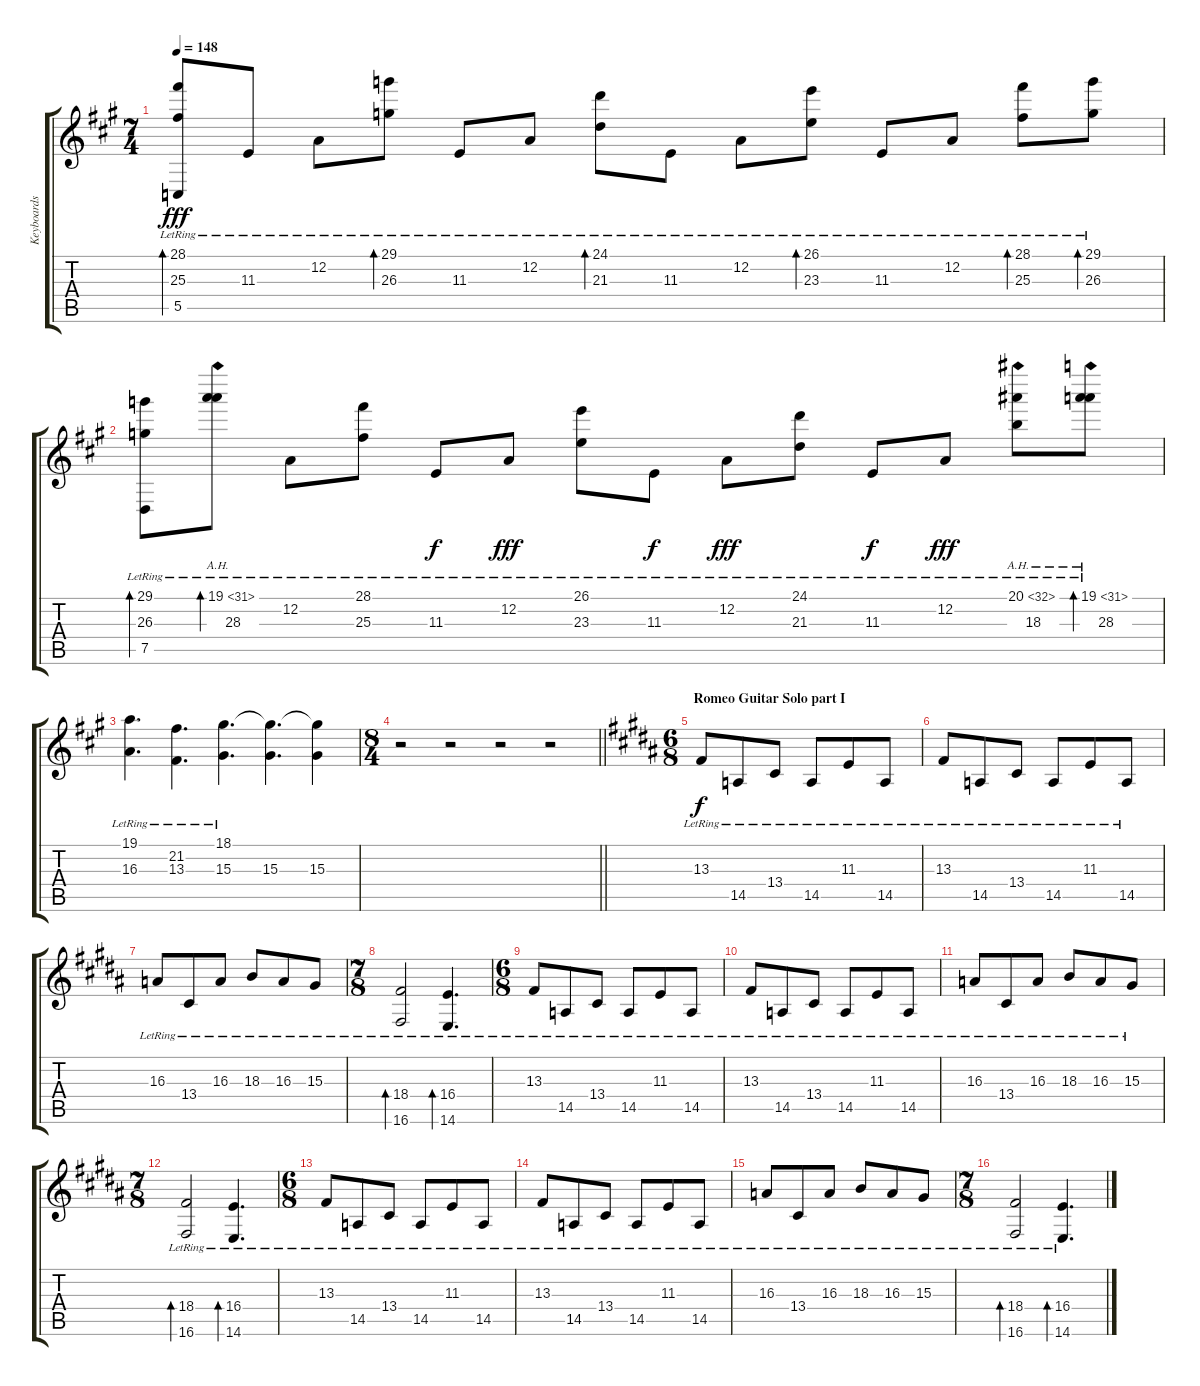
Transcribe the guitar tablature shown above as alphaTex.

\track ("Keyboards 1 [Piano]" "Keyboards ") {instrument brightacousticpiano}
\staff {score tabs}
\tuning (D4 A3 F3 C3 G2 D2) {hide}
\ts (7 4)
\tempo 148
\clef g2
\ks a
(28.1{lr} 25.3{lr} 5.5{lr}).8{bd 60 dy fff} 11.3{lr}.8 12.2{lr}.8 (29.1{lr} 26.3{lr}).8{bd 60} 11.3{lr}.8 12.2{lr}.8 (24.1{lr} 21.3{lr}).8{bd 60} 11.3{lr}.8 12.2{lr}.8 (26.1{lr} 23.3{lr}).8{bd 60} 11.3{lr}.8 12.2{lr}.8 (28.1{lr} 25.3{lr}).8{bd 60} (29.1{lr} 26.3{lr}).8{bd 60} |
(29.1{lr} 26.3{lr} 7.5{lr}).8{bd 240} (19.1{ah 12 lr} 28.3{lr}).8{bd 240 ot 8vb} 12.2{lr}.8 (28.1{lr} 25.3{lr}).8 11.3{lr}.8{dy f} 12.2{lr}.8{dy fff} (26.1{lr} 23.3{lr}).8 11.3{lr}.8{dy f} 12.2{lr}.8{dy fff} (24.1{lr} 21.3{lr}).8 11.3{lr}.8{dy f} 12.2{lr}.8{dy fff} (20.1{ah 12 lr} 18.3{lr}).8{ot 8vb} (19.1{ah 12 lr} 28.3{lr}).8{bd 240 ot 8vb} |
(19.1{lr} 16.3{lr}).4{d} (21.2{lr} 13.3{lr}).4{d} (18.1{lr} 15.3{lr}).4{d} (18.1{t} 15.3).4{d} (18.1{t} 15.3).4 |
\ts (8 4)
\barLineRight lightlight
r.2 r.2 r.2 r.2 |
\ts (6 8)
\section ("" "Romeo Guitar Solo part I")
\ks b
13.3{lr}.8{dy f} 14.5{lr}.8 13.4{lr}.8 14.5{lr}.8 11.3{lr}.8 14.5{lr}.8 |
13.3{lr}.8 14.5{lr}.8 13.4{lr}.8 14.5{lr}.8 11.3{lr}.8 14.5{lr}.8 |
16.3{lr}.8 13.4{lr}.8 16.3{lr}.8 18.3{lr}.8 16.3{lr}.8 15.3{lr}.8 |
\ts (7 8)
(18.4{lr} 16.6{lr}).2{bd 240} (16.4{lr} 14.6{lr}).4{d bd 240} |
\ts (6 8)
13.3{lr}.8 14.5{lr}.8 13.4{lr}.8 14.5{lr}.8 11.3{lr}.8 14.5{lr}.8 |
13.3{lr}.8 14.5{lr}.8 13.4{lr}.8 14.5{lr}.8 11.3{lr}.8 14.5{lr}.8 |
16.3{lr}.8 13.4{lr}.8 16.3{lr}.8 18.3{lr}.8 16.3{lr}.8 15.3{lr}.8 |
\ts (7 8)
(18.4{lr} 16.6{lr}).2{bd 240} (16.4{lr} 14.6{lr}).4{d bd 240} |
\ts (6 8)
13.3{lr}.8 14.5{lr}.8 13.4{lr}.8 14.5{lr}.8 11.3{lr}.8 14.5{lr}.8 |
13.3{lr}.8 14.5{lr}.8 13.4{lr}.8 14.5{lr}.8 11.3{lr}.8 14.5{lr}.8 |
16.3{lr}.8 13.4{lr}.8 16.3{lr}.8 18.3{lr}.8 16.3{lr}.8 15.3{lr}.8 |
\ts (7 8)
(18.4{lr} 16.6{lr}).2{bd 240} (16.4{lr} 14.6{lr}).4{d bd 240}
